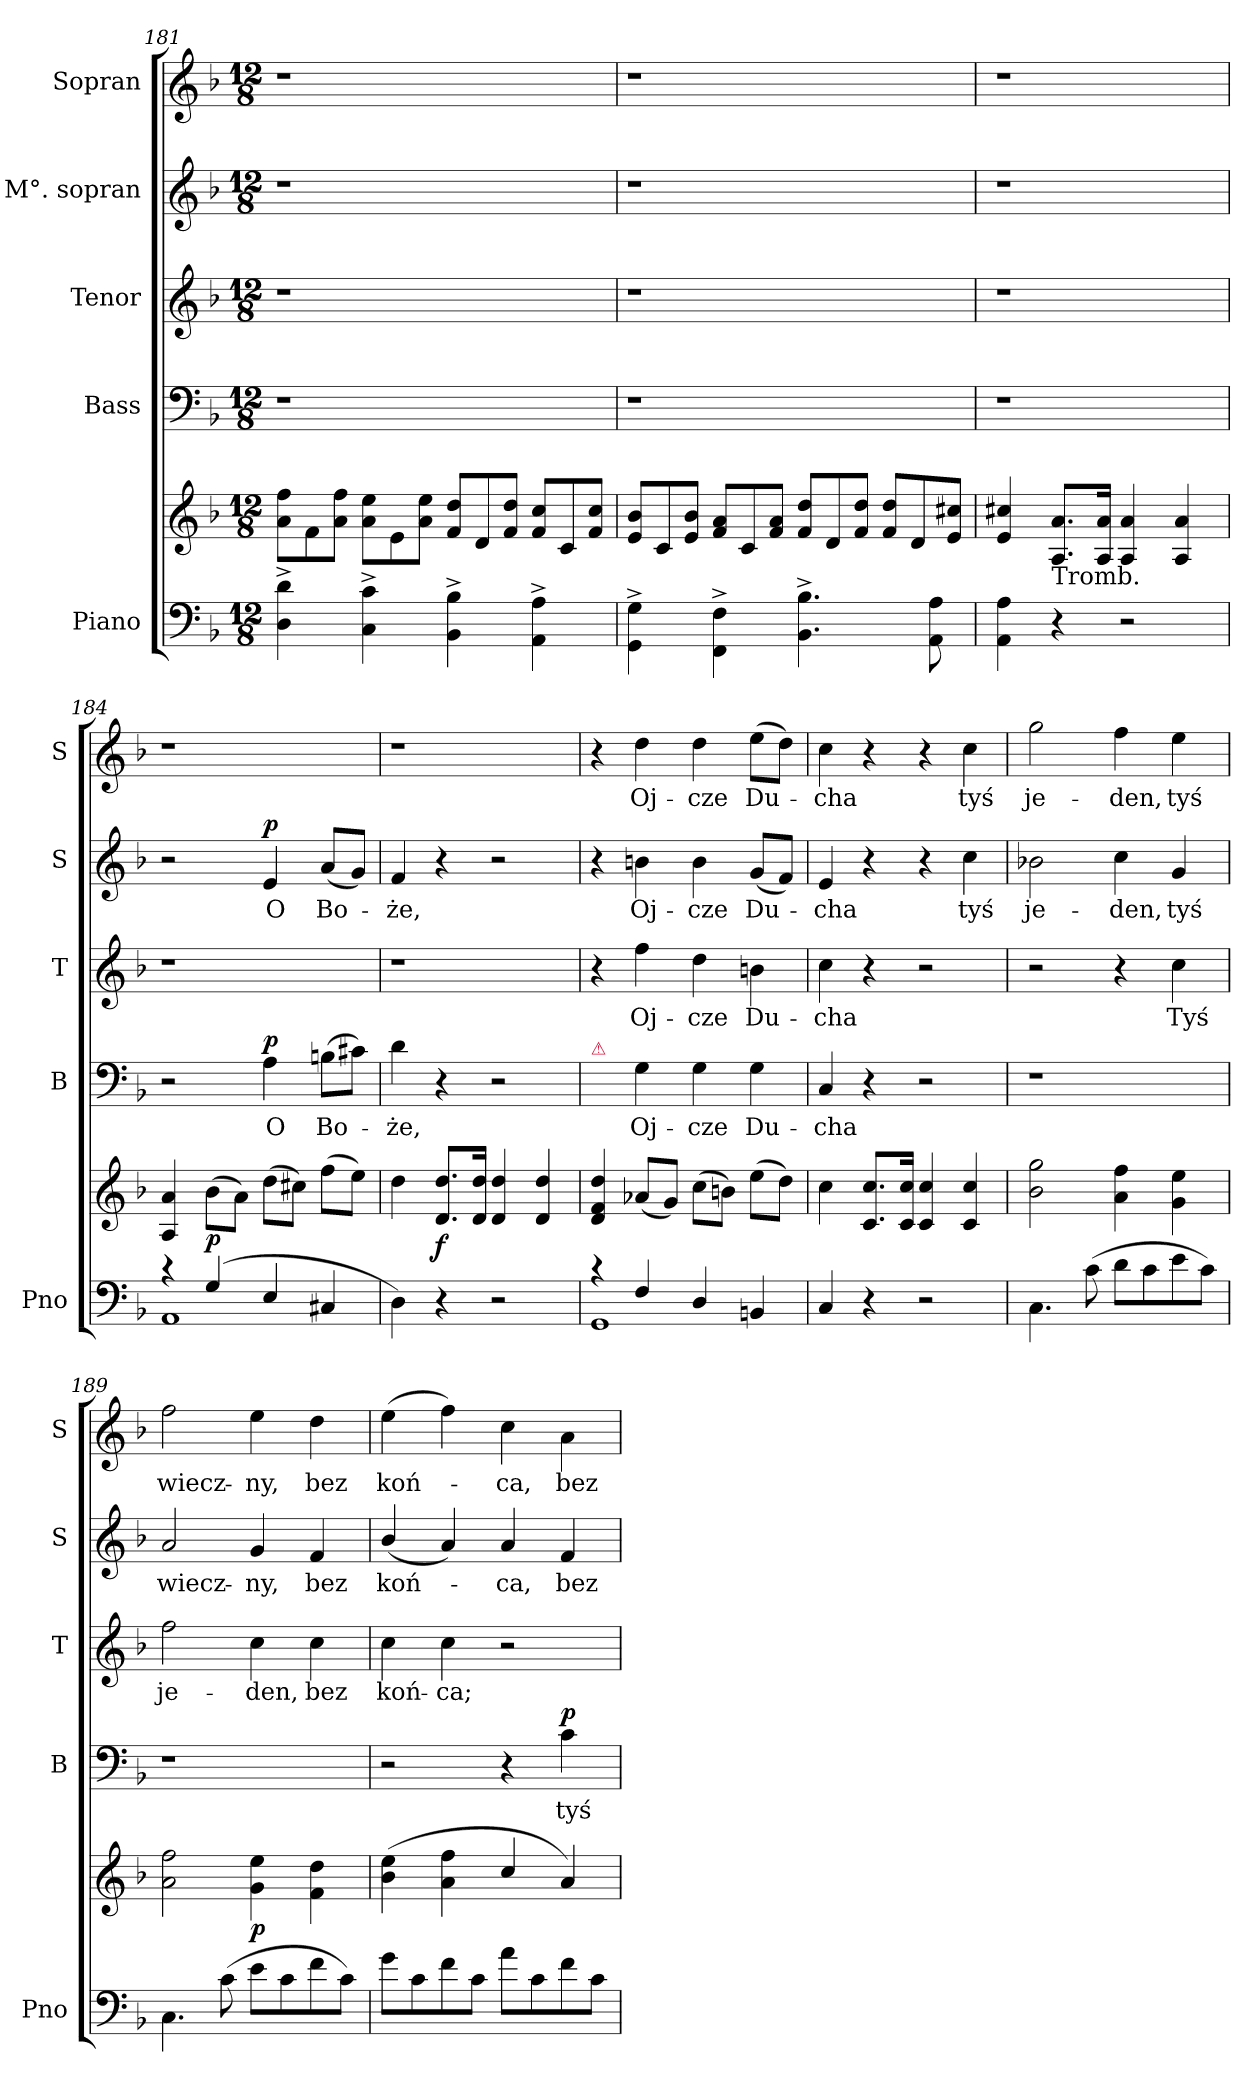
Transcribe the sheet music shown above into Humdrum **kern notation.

**kern	**kern	**dynam	**kern	**text	**dynam	**kern	**text	**kern	**text	**dynam	**kern	**text	**dynam
*part5	*part5	*part5	*part4	*part4	*part4	*part3	*part3	*part2	*part2	*part2	*part1	*part1	*part1
*staff6	*staff5	*staff5/6	*staff4	*staff4	*staff4	*staff3	*staff3	*staff2	*staff2	*staff2	*staff1	*staff1	*staff1
*I"Piano	*	*	*I"Bass	*	*	*I"Tenor	*	*I"M°. sopran	*	*	*I"Sopran	*	*
*I'Pno	*	*	*I'B	*	*	*I'T	*	*I'S	*	*	*I'S	*	*
*clefF4	*clefG2	*	*clefF4	*	*	*clefG2	*	*clefG2	*	*	*clefG2	*	*
*	*	*	*	*	*	*ITrd8c12	*	*	*	*	*	*	*
*k[b-]	*k[b-]	*	*k[b-]	*	*	*k[b-]	*	*k[b-]	*	*	*k[b-]	*	*
*d:	*d:	*	*d:	*	*	*d:	*	*d:	*	*	*d:	*	*
*M12/8	*M12/8	*	*M12/8	*	*	*M12/8	*	*M12/8	*	*	*M12/8	*	*
*	*Xtuplet	*	*	*	*	*	*	*	*	*	*	*	*
=181	=181	=181	=181	=181	=181	=181	=181	=181	=181	=181	=181	=181	=181
4D^\ 4d^\	12a\ 12ff\L	.	1r	.	.	1r	.	1r	.	.	1r	.	.
.	12f\	.	.	.	.	.	.	.	.	.	.	.	.
.	12a\ 12ff\J	.	.	.	.	.	.	.	.	.	.	.	.
4C^\ 4c^\	12a\ 12ee\L	.	.	.	.	.	.	.	.	.	.	.	.
.	12e\	.	.	.	.	.	.	.	.	.	.	.	.
.	12a\ 12ee\J	.	.	.	.	.	.	.	.	.	.	.	.
4BB-^\ 4B-^\	12f/ 12dd/L	.	.	.	.	.	.	.	.	.	.	.	.
.	12d/	.	.	.	.	.	.	.	.	.	.	.	.
.	12f/ 12dd/J	.	.	.	.	.	.	.	.	.	.	.	.
4AA^\ 4A^\	12f/ 12cc/L	.	.	.	.	.	.	.	.	.	.	.	.
.	12c/	.	.	.	.	.	.	.	.	.	.	.	.
.	12f/ 12cc/J	.	.	.	.	.	.	.	.	.	.	.	.
=182	=182	=182	=182	=182	=182	=182	=182	=182	=182	=182	=182	=182	=182
4GG^\ 4G^\	12e/ 12b-/L	.	1r	.	.	1r	.	1r	.	.	1r	.	.
.	12c/	.	.	.	.	.	.	.	.	.	.	.	.
.	12e/ 12b-/J	.	.	.	.	.	.	.	.	.	.	.	.
4FF^\ 4F^\	12f/ 12a/L	.	.	.	.	.	.	.	.	.	.	.	.
.	12c/	.	.	.	.	.	.	.	.	.	.	.	.
.	12f/ 12a/J	.	.	.	.	.	.	.	.	.	.	.	.
4.BB-^\ 4.B-^\	12f/ 12dd/L	.	.	.	.	.	.	.	.	.	.	.	.
.	12d/	.	.	.	.	.	.	.	.	.	.	.	.
.	12f/ 12dd/J	.	.	.	.	.	.	.	.	.	.	.	.
.	12f/ 12dd/L	.	.	.	.	.	.	.	.	.	.	.	.
.	12d/	.	.	.	.	.	.	.	.	.	.	.	.
8AA\ 8A\	.	.	.	.	.	.	.	.	.	.	.	.	.
.	12e/ 12cc#X/J	.	.	.	.	.	.	.	.	.	.	.	.
=183	=183	=183	=183	=183	=183	=183	=183	=183	=183	=183	=183	=183	=183
4AA\ 4A\	4e/ 4cc#X/	.	1r	.	.	1r	.	1r	.	.	1r	.	.
!	!LO:TX:b:t=Tromb.	!	!	!	!	!	!	!	!	!	!	!	!
4r	8.A/ 8.a/L	.	.	.	.	.	.	.	.	.	.	.	.
.	16A/ 16a/Jk	.	.	.	.	.	.	.	.	.	.	.	.
2r	4A/ 4a/	.	.	.	.	.	.	.	.	.	.	.	.
.	4A/ 4a/	.	.	.	.	.	.	.	.	.	.	.	.
=184	=184	=184	=184	=184	=184	=184	=184	=184	=184	=184	=184	=184	=184
*^	*	*	*	*	*	*	*	*	*	*	*	*	*
4rc	1AA	4A/ 4a/	.	2r	.	.	1r	.	2r	.	.	1r	.	.
(4G/	.	(8b-\L	p	.	.	.	.	.	.	.	.	.	.	.
.	.	8a\J)	.	.	.	.	.	.	.	.	.	.	.	.
!	!	!	!	!	!	!LO:DY:a	!	!	!	!	!LO:DY:a	!	!	!
4E/	.	(8dd\L	.	4A\	O	p	.	.	4e/	O	p	.	.	.
.	.	8cc#X\J)	.	.	.	.	.	.	.	.	.	.	.	.
4C#X/	.	(8ff\L	.	(8Bn\L	Bo-	.	.	.	(8a/L	Bo-	.	.	.	.
.	.	8ee\J)	.	8c#X\J)	.	.	.	.	8g/J)	.	.	.	.	.
*v	*v	*	*	*	*	*	*	*	*	*	*	*	*	*
=185	=185	=185	=185	=185	=185	=185	=185	=185	=185	=185	=185	=185	=185
4D\)	4dd\	.	4d\	-że,	.	1r	.	4f/	-że,	.	1r	.	.
4r	8.d/ 8.dd/L	f	4r	.	.	.	.	4r	.	.	.	.	.
.	16d/ 16dd/Jk	.	.	.	.	.	.	.	.	.	.	.	.
2r	4d/ 4dd/	.	2r	.	.	.	.	2r	.	.	.	.	.
.	4d/ 4dd/	.	.	.	.	.	.	.	.	.	.	.	.
=186	=186	=186	=186	=186	=186	=186	=186	=186	=186	=186	=186	=186	=186
*^	*	*	*	*	*	*	*	*	*	*	*	*	*
!	!	!	!	!LO:TX:a:color=crimson:t=⚠	!	!	!	!	!	!	!	!	!	!
4rc	1GG	4d/ 4f/ 4dd/	.	4ryy	.	.	4r	.	4r	.	.	4r	.	.
4F/	.	(8a-X/L	.	4G\	Oj-	.	4f\	Oj-	4bn\	Oj-	.	4dd\	Oj-	.
.	.	8g/J)	.	.	.	.	.	.	.	.	.	.	.	.
4D/	.	(8cc\L	.	4G\	-cze	.	4d\	-cze	4b\	-cze	.	4dd\	-cze	.
.	.	8bn\J)	.	.	.	.	.	.	.	.	.	.	.	.
4BBn/	.	(8ee\L	.	4G\	Du-	.	4Bn\	Du-	(8g/L	Du-	.	(8ee\L	Du-	.
.	.	8dd\J)	.	.	.	.	.	.	8f/J)	.	.	8dd\J)	.	.
*v	*v	*	*	*	*	*	*	*	*	*	*	*	*	*
=187	=187	=187	=187	=187	=187	=187	=187	=187	=187	=187	=187	=187	=187
4C/	4cc\	.	4C/	-cha	.	4c\	-cha	4e/	-cha	.	4cc\	-cha	.
4r	8.c/ 8.cc/L	.	4r	.	.	4r	.	4r	.	.	4r	.	.
.	16c/ 16cc/Jk	.	.	.	.	.	.	.	.	.	.	.	.
2r	4c/ 4cc/	.	2r	.	.	2r	.	4r	.	.	4r	.	.
!	!	!	!	!	!	!	!	!	!	!LO:DY:a	!	!	!LO:DY:a
.	4c/ 4cc/	.	.	.	.	.	.	4cc\	tyś	pf	4cc\	tyś	pf
=188	=188	=188	=188	=188	=188	=188	=188	=188	=188	=188	=188	=188	=188
4.C\	2b-\ 2gg\	.	1r	.	.	2r	.	2b-X\	je-	.	2gg\	je-	.
(8c\	.	.	.	.	.	.	.	.	.	.	.	.	.
8d\L	4a\ 4ff\	.	.	.	.	4r	.	4cc\	-den,	.	4ff\	-den,	.
8c\	.	.	.	.	.	.	.	.	.	.	.	.	.
8e\	4g\ 4ee\	.	.	.	.	4c\	Tyś	4g/	tyś	.	4ee\	tyś	.
8c\J)	.	.	.	.	.	.	.	.	.	.	.	.	.
=189	=189	=189	=189	=189	=189	=189	=189	=189	=189	=189	=189	=189	=189
4.C\	2a\ 2ff\	.	1r	.	.	2f\	je-	2a/	wiecz-	.	2ff\	wiecz-	.
(8c\	.	.	.	.	.	.	.	.	.	.	.	.	.
8e\L	4g\ 4ee\	p	.	.	.	4c\	-den,	4g/	-ny,	.	4ee\	-ny,	.
8c\	.	.	.	.	.	.	.	.	.	.	.	.	.
8f\	4f\ 4dd\	.	.	.	.	4c\	bez	4f/	bez	.	4dd\	bez	.
8c\J)	.	.	.	.	.	.	.	.	.	.	.	.	.
=190	=190	=190	=190	=190	=190	=190	=190	=190	=190	=190	=190	=190	=190
8g\L	(4b-\ 4ee\	.	2r	.	.	4c\	koń-	(4b-/	koń-	.	(4ee\	koń-	.
8c\	.	.	.	.	.	.	.	.	.	.	.	.	.
8f\	4a\ 4ff\	.	.	.	.	4c\	-ca;	4a/)	.	.	4ff\)	.	.
8c\J	.	.	.	.	.	.	.	.	.	.	.	.	.
8a\L	4cc/	.	4r	.	.	2r	.	4a/	-ca,	.	4cc\	-ca,	.
8c\	.	.	.	.	.	.	.	.	.	.	.	.	.
!	!	!	!	!	!LO:DY:a	!	!	!	!	!	!	!	!
8f\	4a/)	.	4c\	tyś	p	.	.	4f/	bez	.	4a\	bez	.
8c\J	.	.	.	.	.	.	.	.	.	.	.	.	.
=	=	=	=	=	=	=	=	=	=	=	=	=	=
*-	*-	*-	*-	*-	*-	*-	*-	*-	*-	*-	*-	*-	*-
